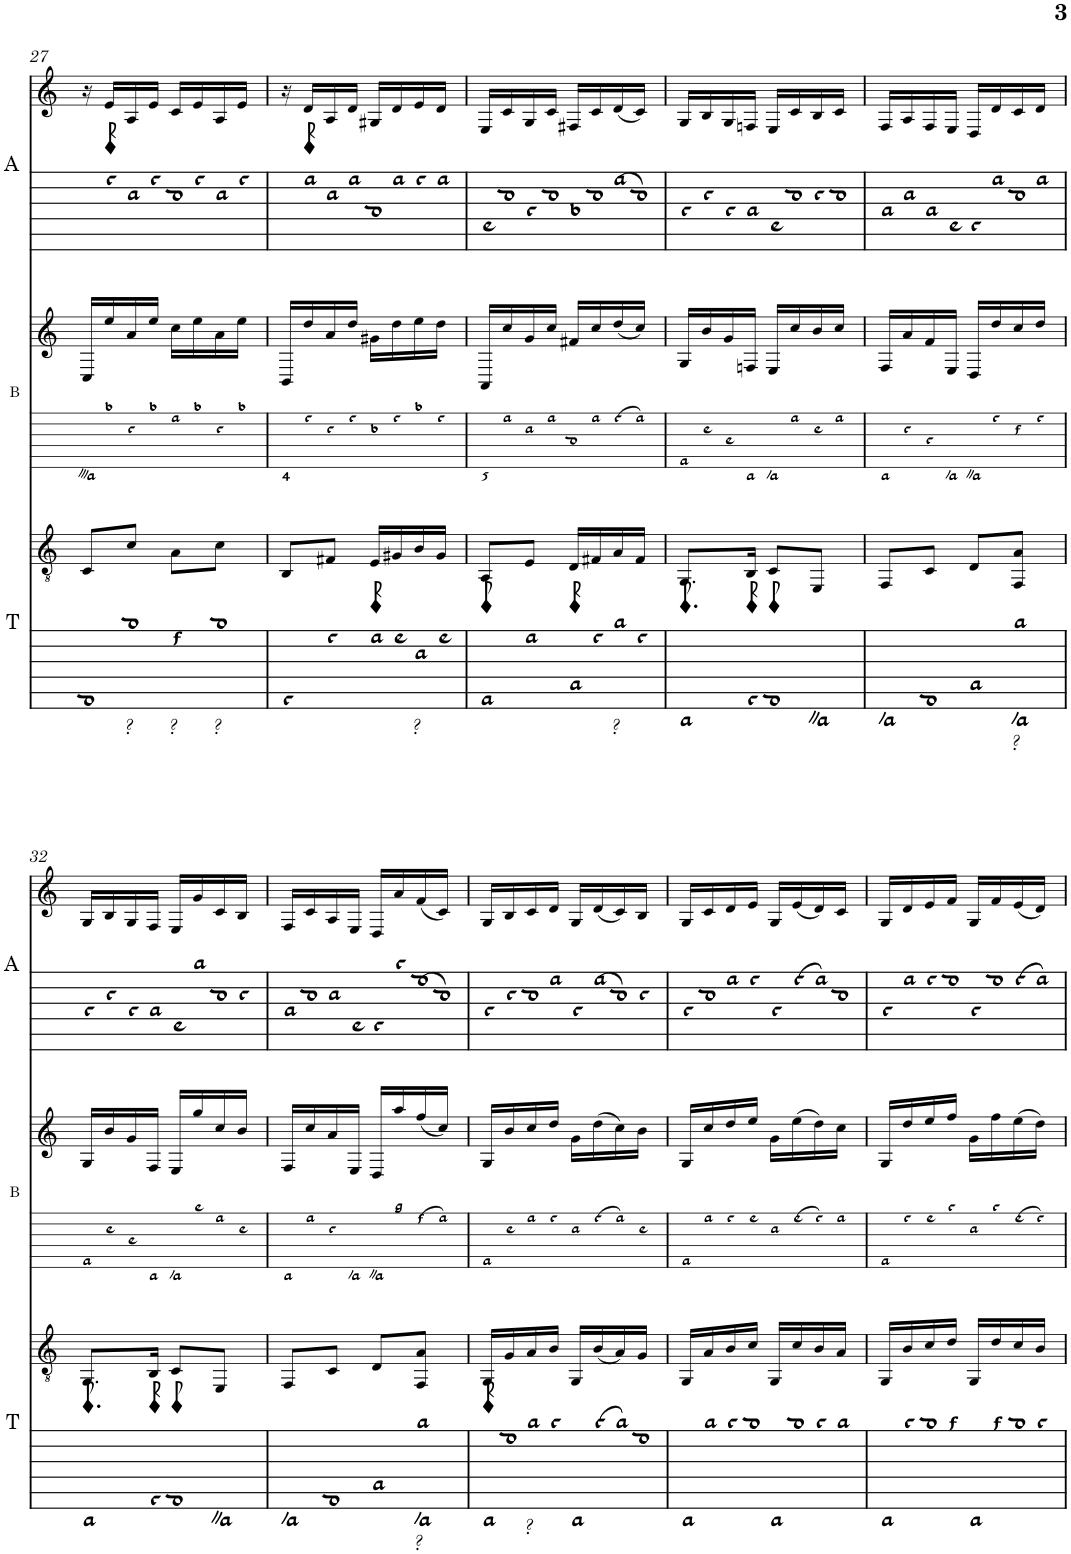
**kern	**kern	**kern	**kern	**kern	**kern
*part3	*part3	*part2	*part2	*part1	*part1
*staff6	*staff5	*staff4	*staff3	*staff2	*staff1
*I"T	*	*I"B	*	*I"A	*
*I'T	*	*I'B	*	*I'A	*
!!LO:PB:g=z
*	*clefGv2	*	*clefG2	*	*clefG2
*k[]	*k[]	*k[]	*k[]	*k[]	*k[]
*M2/4	*M2/4	*M2/4	*M2/4	*M2/4	*M2/4
=27	=27	=27	=27	=27	=27
8CL	8C/L	16CLL	16C/LL	16r	16r
.	.	16eeJ	16ee/	16eLL	16e/LL
!LO:TX:b:i:t=?	!	!	!	!	!
8cJ	8c/J	16aL	16a/	16A	16A/
.	.	16eeJJ	16ee/JJ	16eJJ	16e/JJ
!LO:TX:b:i:t=?	!	!	!	!	!
8AL	8A\L	16ccLL	16cc\LL	16cLL	16c/LL
.	.	16eeJ	16ee\	16eJ	16e/
!LO:TX:b:i:t=?	!	!	!	!	!
8cJ	8c\J	16aL	16a\	16AL	16A/
.	.	16eeJJ	16ee\JJ	16eJJ	16e/JJ
=28	=28	=28	=28	=28	=28
8BBL	8BB/L	16BBLL	16BB/LL	16r	16r
.	.	16ddJ	16dd/	16dLL	16d/LL
8F#XJ	8F#X/J	16aL	16a/	16A	16A/
.	.	16ddJJ	16dd/JJ	16dJJ	16d/JJ
16ELL	16E/LL	16g#XLL	16g#X\LL	16G#XLL	16G#X/LL
16G#XJ	16G#X/	16ddJ	16dd\	16dJ	16d/
!LO:TX:b:i:t=?	!	!	!	!	!
16BL	16B/	16eeL	16ee\	16eL	16e/
16G#JJ	16G#/JJ	16ddJJ	16dd\JJ	16dJJ	16d/JJ
=29	=29	=29	=29	=29	=29
8AAL	8AA/L	16AALL	16AA/LL	16ELL	16E/LL
.	.	16ccJ	16cc/	16cJ	16c/
8EJ	8E/J	16gL	16g/	16GL	16G/
.	.	16ccJJ	16cc/JJ	16cJJ	16c/JJ
16DLL	16D/LL	16f#XLL	16f#X/LL	16F#XLL	16F#X/LL
16F#XJ	16F#X/	16ccJ	16cc/	16cJ	16c/
!LO:TX:b:i:t=?	!	!	!	!	!
16AL	16A/	16ddL	(16dd/	16dL	(16d/
16F#JJ	16F#/JJ	16ccJJ	16cc/JJ)	16cJJ	16c/JJ)
=30	=30	=30	=30	=30	=30
8.GGL	8.GG/L	16GLL	16G/LL	16GLL	16G/LL
.	.	16bJ	16b/	16BJ	16B/
.	.	16gL	16g/	16GL	16G/
16BBJk	16BB/Jk	16FnJJ	16Fn/JJ	16FnJJ	16Fn/JJ
8CL	8C/L	16ELL	16E/LL	16ELL	16E/LL
.	.	16ccJ	16cc/	16cJ	16c/
8EEJ	8EE/J	16bL	16b/	16BL	16B/
.	.	16ccJJ	16cc/JJ	16cJJ	16c/JJ
=31	=31	=31	=31	=31	=31
8FFL	8FF/L	16FLL	16F/LL	16FLL	16F/LL
.	.	16aJ	16a/	16AJ	16A/
8CJ	8C/J	16fL	16f/	16FL	16F/
.	.	16EJJ	16E/JJ	16EJJ	16E/JJ
8DL	8D/L	16DLL	16D/LL	16DLL	16D/LL
.	.	16ddJ	16dd/	16dJ	16d/
!LO:TX:b:i:t=?	!	!	!	!	!
8FF\ 8A\J	8FF/ 8A/J	16ccL	16cc/	16cL	16c/
.	.	16ddJJ	16dd/JJ	16dJJ	16d/JJ
!!LO:LB:g=z
=32	=32	=32	=32	=32	=32
8.GGL	8.GG/L	16GLL	16G/LL	16GLL	16G/LL
.	.	16bJ	16b/	16BJ	16B/
.	.	16gL	16g/	16GL	16G/
16BBJk	16BB/Jk	16FJJ	16F/JJ	16FJJ	16F/JJ
8CL	8C/L	16ELL	16E/LL	16ELL	16E/LL
.	.	16ggJ	16gg/	16gJ	16g/
8EEJ	8EE/J	16ccL	16cc/	16cL	16c/
.	.	16bJJ	16b/JJ	16BJJ	16B/JJ
=33	=33	=33	=33	=33	=33
8FFL	8FF/L	16FLL	16F/LL	16FLL	16F/LL
.	.	16ccJ	16cc/	16cJ	16c/
8CJ	8C/J	16aL	16a/	16AL	16A/
.	.	16EJJ	16E/JJ	16EJJ	16E/JJ
8DL	8D/L	16DLL	16D/LL	16DLL	16D/LL
.	.	16aaJ	16aa/	16aJ	16a/
!LO:TX:b:i:t=?	!	!	!	!	!
8FF\ 8A\J	8FF/ 8A/J	16ffL	(16ff/	16fL	(16f/
.	.	16ccJJ	16cc/JJ)	16cJJ	16c/JJ)
=34	=34	=34	=34	=34	=34
16GGLL	16GG/LL	16GLL	16G/LL	16GLL	16G/LL
16GJ	16G/	16bJ	16b/	16BJ	16B/
!LO:TX:b:i:t=?	!	!	!	!	!
16AL	16A/	16ccL	16cc/	16cL	16c/
16BJJ	16B/JJ	16ddJJ	16dd/JJ	16dJJ	16d/JJ
16GGLL	16GG/LL	16gLL	16g\LL	16GLL	16G/LL
16BJ	(16B/	16ddJ	(16dd\	16dJ	(16d/
16AL	16A/)	16ccL	16cc\)	16cL	16c/)
16GJJ	16G/JJ	16bJJ	16b\JJ	16BJJ	16B/JJ
=35	=35	=35	=35	=35	=35
16GGLL	16GG/LL	16GLL	16G/LL	16GLL	16G/LL
16AJ	16A/	16ccJ	16cc/	16cJ	16c/
16BL	16B/	16ddL	16dd/	16dL	16d/
16cJJ	16c/JJ	16eeJJ	16ee/JJ	16eJJ	16e/JJ
16GGLL	16GG/LL	16gLL	16g\LL	16GLL	16G/LL
16cJ	16c/	16eeJ	(16ee\	16eJ	(16e/
16BL	16B/	16ddL	16dd\)	16dL	16d/)
16AJJ	16A/JJ	16ccJJ	16cc\JJ	16cJJ	16c/JJ
=36	=36	=36	=36	=36	=36
16GGLL	16GG/LL	16GLL	16G/LL	16GLL	16G/LL
16BJ	16B/	16ddJ	16dd/	16dJ	16d/
16cL	16c/	16eeL	16ee/	16eL	16e/
16dJJ	16d/JJ	16ffJJ	16ff/JJ	16fJJ	16f/JJ
16GGLL	16GG/LL	16gLL	16g\LL	16GLL	16G/LL
16dJ	16d/	16ffJ	16ff\	16fJ	16f/
16cL	16c/	16eeL	(16ee\	16eL	(16e/
16BJJ	16B/JJ	16ddJJ	16dd\JJ)	16dJJ	16d/JJ)
=	=	=	=	=	=
*-	*-	*-	*-	*-	*-
